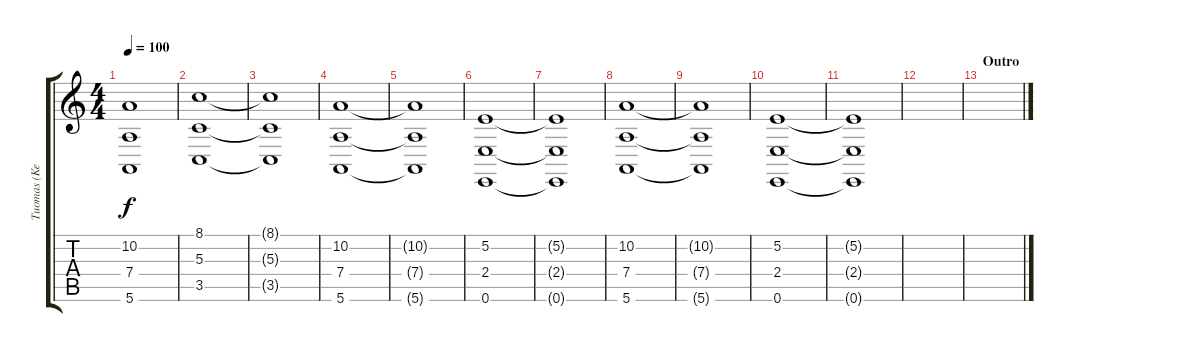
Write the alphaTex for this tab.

\track ("Tuomas (Keyboards)" "Tuomas (Ke") {instrument choiraahs}
\staff {score tabs}
\tuning (E4 B3 G3 D3 A2 E2) {hide}
\ts (4 4)
\tempo 100
\clef g2
\ks c
(10.2{t} 7.4{t} 5.6{t}).1{dy f} |
(8.1 5.3 3.5).1 |
(8.1{t} 5.3{t} 3.5{t}).1 |
(10.2 7.4 5.6).1 |
(10.2{t} 7.4{t} 5.6{t}).1 |
(5.2 2.4 0.6).1 |
(5.2{t} 2.4{t} 0.6{t}).1 |
(10.2 7.4 5.6).1 |
(10.2{t} 7.4{t} 5.6{t}).1 |
(5.2 2.4 0.6).1 |
(5.2{t} 2.4{t} 0.6{t}).1 |
|
\section ("" "Outro")
